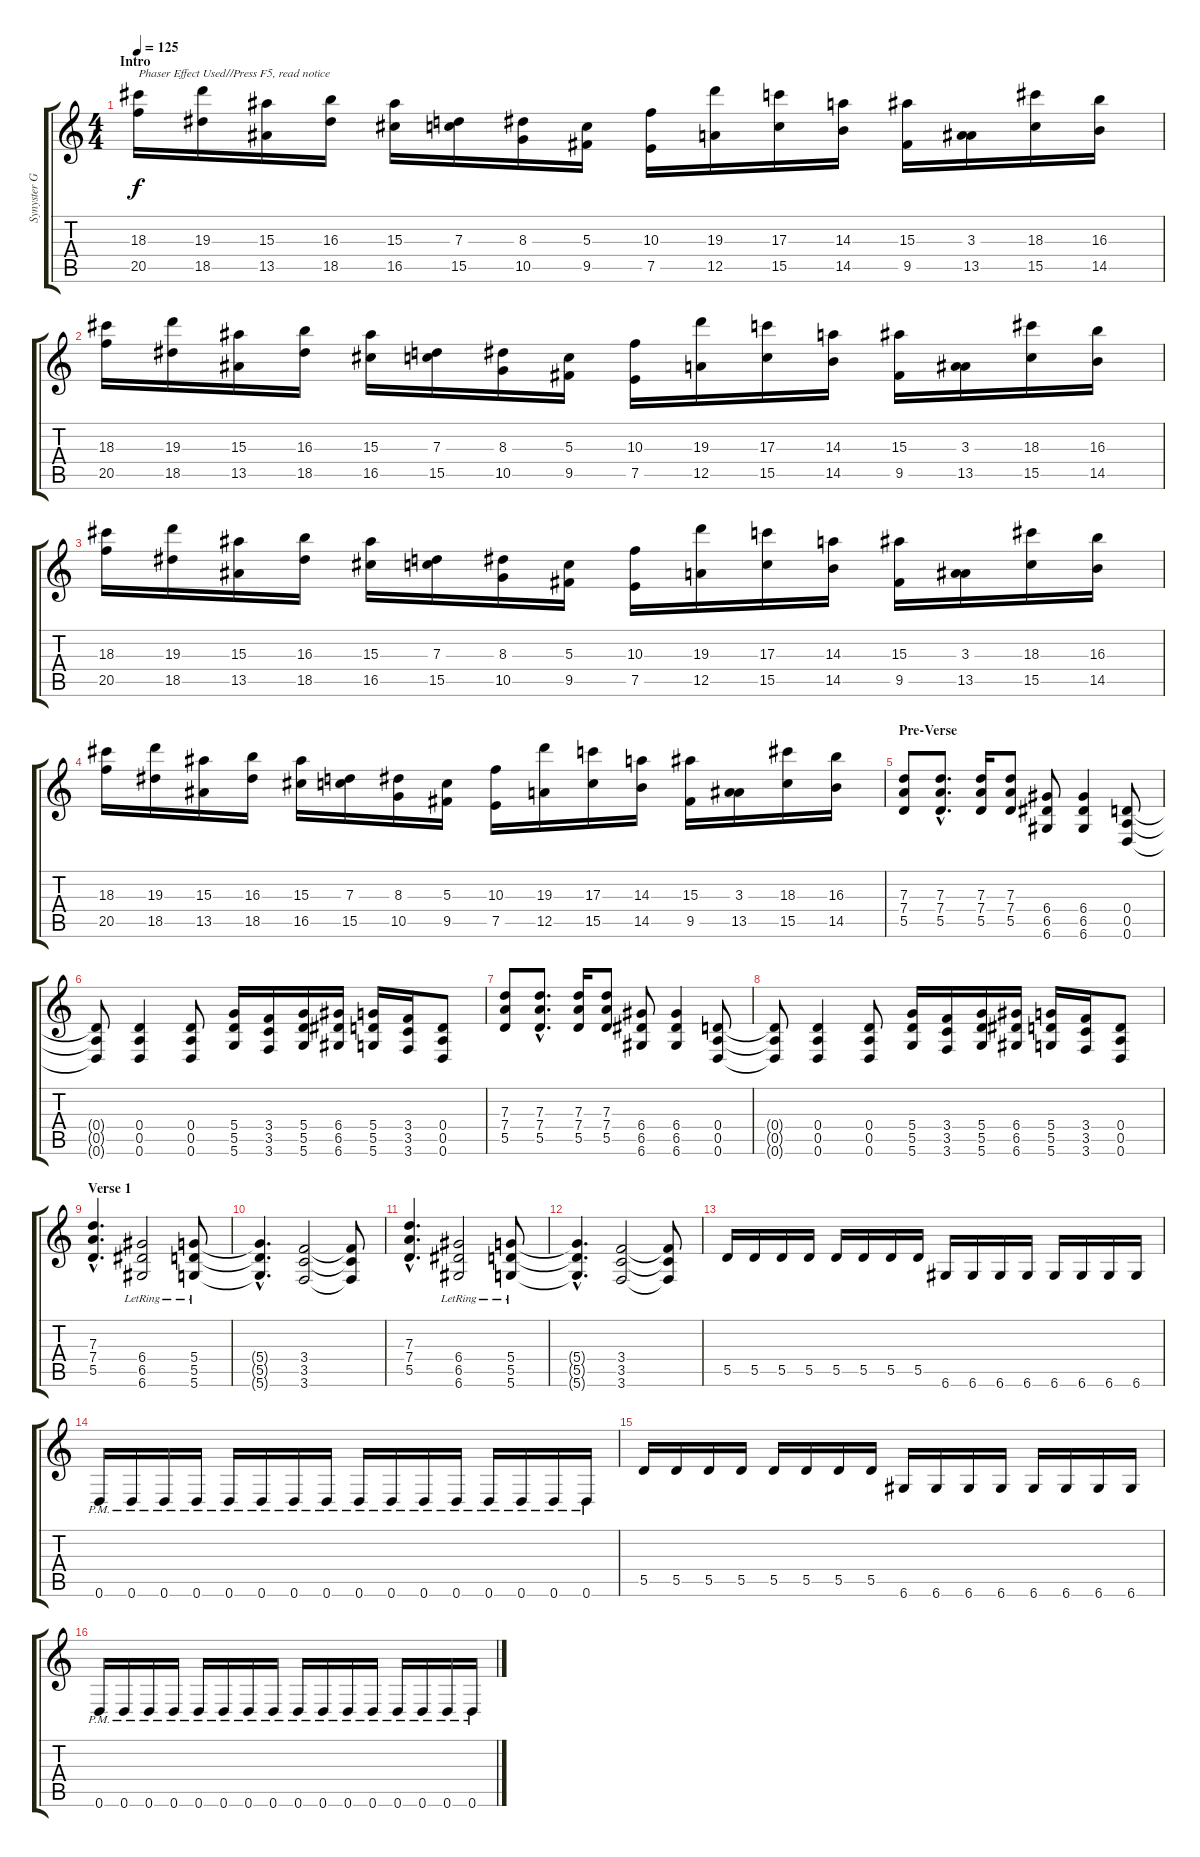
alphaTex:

\track ("Synyster Gates" "Synyster G") {instrument overdrivenguitar}
\staff {score tabs}
\tuning (E4 B3 G3 D3 A2 D2) {hide}
\ts (4 4)
\section ("" "Intro")
\tempo 125
\clef g2
\ks c
(18.3 20.5).16{txt "Phaser Effect Used//Press F5, read notice" dy f volume 10 instrument guitarfretnoise} (19.3 18.5).16{volume 15} (15.3 13.5).16 (16.3 18.5).16 (15.3 16.5).16 (7.3 15.5).16 (8.3 10.5).16 (5.3 9.5).16 (10.3 7.5).16 (19.3 12.5).16 (17.3 15.5).16 (14.3 14.5).16 (15.3 9.5).16 (3.3 13.5).16 (18.3 15.5).16 (16.3 14.5).16 |
(18.3 20.5).16 (19.3 18.5).16 (15.3 13.5).16 (16.3 18.5).16 (15.3 16.5).16 (7.3 15.5).16 (8.3 10.5).16 (5.3 9.5).16 (10.3 7.5).16 (19.3 12.5).16 (17.3 15.5).16 (14.3 14.5).16 (15.3 9.5).16 (3.3 13.5).16 (18.3 15.5).16 (16.3 14.5).16 |
(18.3 20.5).16 (19.3 18.5).16 (15.3 13.5).16 (16.3 18.5).16 (15.3 16.5).16 (7.3 15.5).16 (8.3 10.5).16 (5.3 9.5).16 (10.3 7.5).16 (19.3 12.5).16 (17.3 15.5).16 (14.3 14.5).16 (15.3 9.5).16 (3.3 13.5).16 (18.3 15.5).16 (16.3 14.5).16 |
(18.3 20.5).16 (19.3 18.5).16 (15.3 13.5).16 (16.3 18.5).16 (15.3 16.5).16 (7.3 15.5).16 (8.3 10.5).16 (5.3 9.5).16 (10.3 7.5).16 (19.3 12.5).16 (17.3 15.5).16 (14.3 14.5).16 (15.3 9.5).16 (3.3 13.5).16 (18.3 15.5).16 (16.3 14.5).16 |
\section ("" "Pre-Verse")
(7.3 7.4 5.5).8{volume 12 instrument overdrivenguitar} (7.3{hac} 7.4{hac} 5.5{hac}).8{d} (7.3 7.4 5.5).16 (7.3 7.4 5.5).8 (6.4 6.5 6.6).8 (6.4 6.5 6.6).4 (0.4 0.5 0.6).8 |
(0.4{t} 0.5{t} 0.6{t}).8 (0.4 0.5 0.6).4 (0.4 0.5 0.6).8 (5.4 5.5 5.6).16 (3.4 3.5 3.6).16 (5.4 5.5 5.6).16 (6.4 6.5 6.6).16 (5.4 5.5 5.6).16 (3.4 3.5 3.6).16 (0.4 0.5 0.6).8 |
(7.3 7.4 5.5).8 (7.3{hac} 7.4{hac} 5.5{hac}).8{d} (7.3 7.4 5.5).16 (7.3 7.4 5.5).8 (6.4 6.5 6.6).8 (6.4 6.5 6.6).4 (0.4 0.5 0.6).8 |
(0.4{t} 0.5{t} 0.6{t}).8 (0.4 0.5 0.6).4 (0.4 0.5 0.6).8 (5.4 5.5 5.6).16 (3.4 3.5 3.6).16 (5.4 5.5 5.6).16 (6.4 6.5 6.6).16 (5.4 5.5 5.6).16 (3.4 3.5 3.6).16 (0.4 0.5 0.6).8 |
\section ("" "Verse 1")
(7.3{hac} 7.4{hac} 5.5{hac}).4{d} (6.4{lr} 6.5{lr} 6.6{lr}).2 (5.4{lr} 5.5{lr} 5.6{lr}).8 |
(5.4{hac t} 5.5{hac t} 5.6{hac t}).4{d} (3.4 3.5 3.6).2 (3.4{t} 3.5{t} 3.6{t}).8 |
(7.3{hac} 7.4{hac} 5.5{hac}).4{d} (6.4{lr} 6.5{lr} 6.6{lr}).2 (5.4{lr} 5.5{lr} 5.6{lr}).8 |
(5.4{hac t} 5.5{hac t} 5.6{hac t}).4{d} (3.4 3.5 3.6).2 (3.4{t} 3.5{t} 3.6{t}).8 |
5.5.16{volume 14} 5.5.16 5.5.16 5.5.16 5.5.16 5.5.16 5.5.16 5.5.16 6.6.16 6.6.16 6.6.16 6.6.16 6.6.16 6.6.16 6.6.16 6.6.16 |
0.6{pm}.16 0.6{pm}.16 0.6{pm}.16 0.6{pm}.16 0.6{pm}.16 0.6{pm}.16 0.6{pm}.16 0.6{pm}.16 0.6{pm}.16 0.6{pm}.16 0.6{pm}.16 0.6{pm}.16 0.6{pm}.16 0.6{pm}.16 0.6{pm}.16 0.6{pm}.16 |
5.5.16 5.5.16 5.5.16 5.5.16 5.5.16 5.5.16 5.5.16 5.5.16 6.6.16 6.6.16 6.6.16 6.6.16 6.6.16 6.6.16 6.6.16 6.6.16 |
0.6{pm}.16 0.6{pm}.16 0.6{pm}.16 0.6{pm}.16 0.6{pm}.16 0.6{pm}.16 0.6{pm}.16 0.6{pm}.16 0.6{pm}.16 0.6{pm}.16 0.6{pm}.16 0.6{pm}.16 0.6{pm}.16 0.6{pm}.16 0.6{pm}.16 0.6{pm}.16
